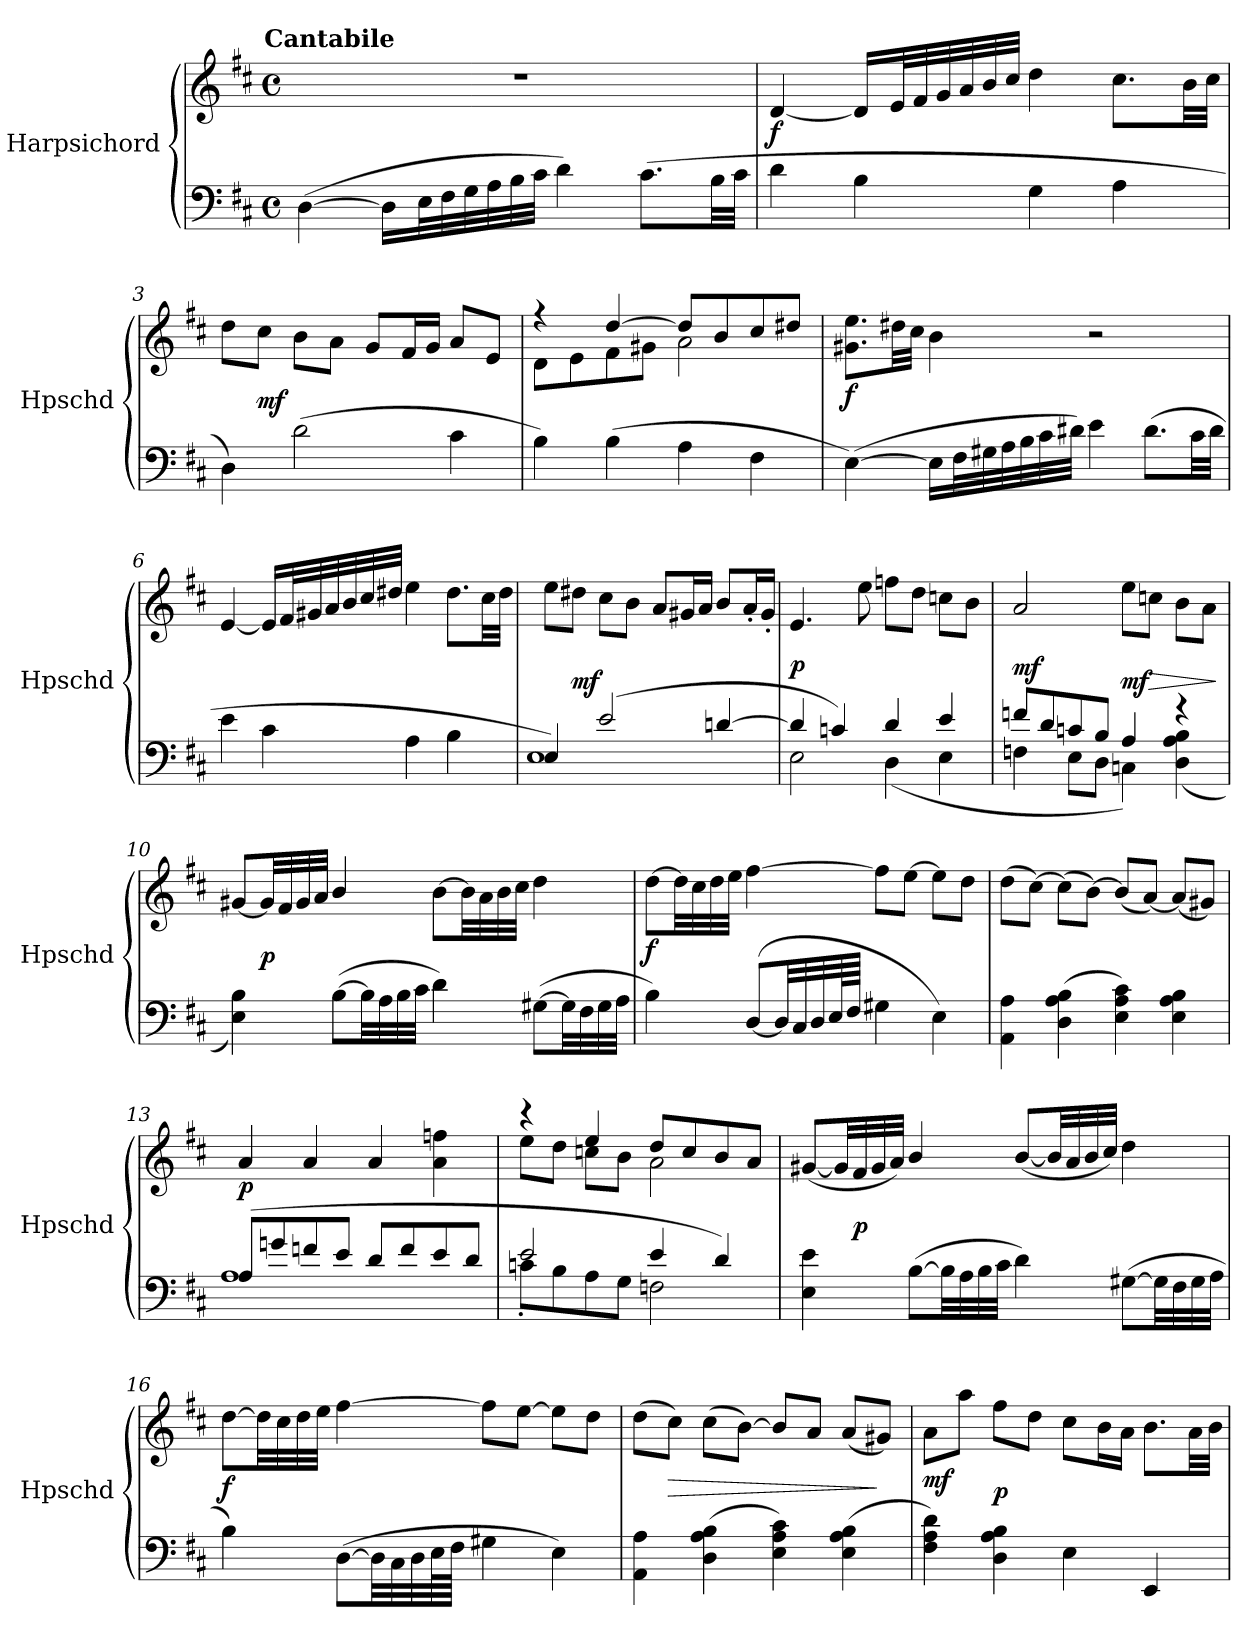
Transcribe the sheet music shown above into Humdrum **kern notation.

**kern	**kern	**dynam
*part1	*part1	*part1
*staff2	*staff1	*staff1/2
*I"Harpsichord	*	*
*I'Hpschd	*	*
*clefF4	*clefG2	*
*k[f#c#]	*k[f#c#]	*
*D:	*D:	*
!!LO:TX:omd:t=Cantabile
*M4/4	*M4/4	*
*met(c)	*met(c)	*
*MM100	*MM100	*
=1	=1	=1
([4D\	1r	.
16D\LL]	.	.
32E\L	.	.
32F#\	.	.
32G\	.	.
32A\	.	.
32B\	.	.
32c#\JJJ	.	.
4d\)	.	.
(8.c#\L	.	.
32B\LL	.	.
32c#\JJJ	.	.
=2	=2	=2
4d\	[4d/	f
4B\	16d/LL]	.
.	32e/L	.
.	32f#/	.
.	32g/	.
.	32a/	.
.	32b/	.
.	32cc#/JJJ	.
4G\	4dd\	.
4A\	8.cc#\L	.
.	32b\LL	.
.	32cc#\JJJ	.
=3	=3	=3
4D\)	8dd\L	.
.	8cc#\J	mf
(2d\	8b\L	.
.	8a\J	.
.	8g/L	.
.	16f#/L	.
.	16g/JJ	.
4c#\	8a/L	.
.	8e/J	.
=4	=4	=4
*	*^	*
4B\)	4r	8d\L	.
.	.	8e\	.
(4B\	[4dd/	8f#\	.
.	.	8g#X\J	.
4A\	8dd/L]	2a\	.
.	8b/	.	.
4F#\	8cc#/	.	.
.	8dd#X/J	.	.
*	*v	*v	*
=5	=5	=5
([4E\)	8.g#X\ 8.ee\L	f
.	32dd#X\LL	.
.	32cc#\JJJ	.
16E\LL]	4b\	.
32F#\L	.	.
32G#X\	.	.
32A\	.	.
32B\	.	.
32c#\	.	.
32d#X\JJJ)	.	.
4e\	2r	.
(8.d#\L	.	.
32c#\LL	.	.
32d#\JJJ	.	.
=6	=6	=6
4e\	[4e/	.
4c#\	16e/LL]	.
.	32f#/L	.
.	32g#X/	.
.	32a/	.
.	32b/	.
.	32cc#/	.
.	32dd#X/JJJ	.
4A\	4ee\	.
4B\	8.dd#\L	.
.	32cc#\LL	.
.	32dd#\JJJ	.
=7	=7	=7
*^	*	*
4E/)	1E	8ee\L	.
.	.	8dd#X\J	mf
(2e/	.	8cc#\L	.
.	.	8b\J	.
.	.	8a/L	.
.	.	16g#X/L	.
.	.	16a/JJ	.
[4dn/	.	8b/L	.
.	.	16a'/L	.
.	.	16g#'/JJ	.
=8	=8	=8	=8
4d/]	2E\	4.e/	p
4cn/)	.	.	.
.	.	8ee\	.
4d/	(4D\	8ffn\L	.
.	.	8dd\J	.
4e/	4E\	8ccn\L	.
.	.	8b\J	.
=9	=9	=9	=9
8fn/L	4Fn\	2a/	mf
8d/	.	.	.
8cn/	8E\L	.	.
8B/J	8D\J	.	.
4A/	4Cn\)	8ee\L	mf
.	.	8ccn\J	>
4r	(4D\ 4A\ 4B\	8b\L	.
.	.	8a\J	.
*v	*v	*	*
.	.	]
=10	=10	=10
4E\ 4B\)	[8g#X/L	.
.	32g#/LL]	p
.	32f#/	.
.	32g#/	.
.	32a/JJJ	.
([8B\L	4b/	.
32B\LL]	.	.
32A\	.	.
32B\	.	.
32c#\JJJ	.	.
4d\)	[8b\L	.
.	32b\LL]	.
.	32a\	.
.	32b\	.
.	32cc#\JJJ	.
([8G#X\L	4dd\	.
32G#\LL]	.	.
32F#\	.	.
32G#\	.	.
32A\JJJ	.	.
=11	=11	=11
4B\)	[8dd\L	f
.	32dd\LL]	.
.	32cc#\	.
.	32dd\	.
.	32ee\JJJ	.
([8D/L	[4ff#\	.
32D/LL]	.	.
32C#/	.	.
32D/	.	.
64E/L	.	.
64F#/JJJJ	.	.
4G#X\	8ff#\L]	.
.	[8ee\J	.
4E\)	8ee\L]	.
.	8dd\J	.
=12	=12	=12
4AA\ 4A\	(8dd\L	.
.	[8cc#\J)	.
(4D\ 4A\ 4B\	(8cc#\L]	.
.	[8b\J)	.
4E\ 4A\ 4c#\)	(8b/L]	.
.	[8a/J)	.
4E\ 4A\ 4B\	(8a/L]	.
.	8g#X/J)	.
=13	=13	=13
*^	*	*
(8A/L	1A	4a/	p
8gn/	.	.	.
8fn/	.	4a/	.
8e/J	.	.	.
8d/L	.	4a/	.
8f/	.	.	.
8e/	.	4a\ 4ffn\	.
8d/J	.	.	.
=14	=14	=14	=14
*	*	*^	*
2e/	8cn'\L	4r	8ee\L	.
.	8B\	.	8dd\J	.
.	8A\	4ee/	8ccn\L	.
.	8G\J	.	8b\J	.
4e/	2Fn\	8dd/L	2a\	.
.	.	8cc/	.	.
4d/)	.	8b/	.	.
.	.	8a/J	.	.
*v	*v	*	*	*
*	*v	*v	*
=15	=15	=15
4E\ 4e\	([8g#X/L	.
.	32g#/LL]	.
.	32f#/	p
.	32g#/	.
.	32a/JJJ)	.
([8B\L	4b/	.
32B\LL]	.	.
32A\	.	.
32B\	.	.
32c#\JJJ	.	.
4d\)	([8b/L	.
.	32b/LL]	.
.	32a/	.
.	32b/	.
.	32cc#/JJJ)	.
([8G#X\L	4dd\	.
32G#\LL]	.	.
32F#\	.	.
32G#\	.	.
32A\JJJ	.	.
=16	=16	=16
4B\)	[8dd\L	f
.	32dd\LL]	.
.	32cc#\	.
.	32dd\	.
.	32ee\JJJ	.
([8D\L	[4ff#\	.
32D\LL]	.	.
32C#\	.	.
32D\	.	.
64E\L	.	.
64F#\JJJJ	.	.
4G#X\	8ff#\L]	.
.	[8ee\J	.
4E\)	8ee\L]	.
.	8dd\J	.
=17	=17	=17
4AA\ 4A\	(8dd\L	.
.	8cc#\J)	>
(4D\ 4A\ 4B\	(8cc#\L	.
.	[8b\J)	.
4E\ 4A\ 4c#\)	8b/L]	.
.	8a/J	.
(4E\ 4A\ 4B\	(8a/L	.
.	8g#X/J)	]
=18	=18	=18
4F#\ 4A\ 4d\)	8a\L	mf
.	8aa\J	.
4D\ 4A\ 4B\	8ff#\L	p
.	8dd\J	.
4E\	8cc#\L	.
.	16b\L	.
.	16a\JJ	.
4EE/	8.b\L	.
.	32a\LL	.
.	32b\JJJ	.
=	=	=
*-	*-	*-
